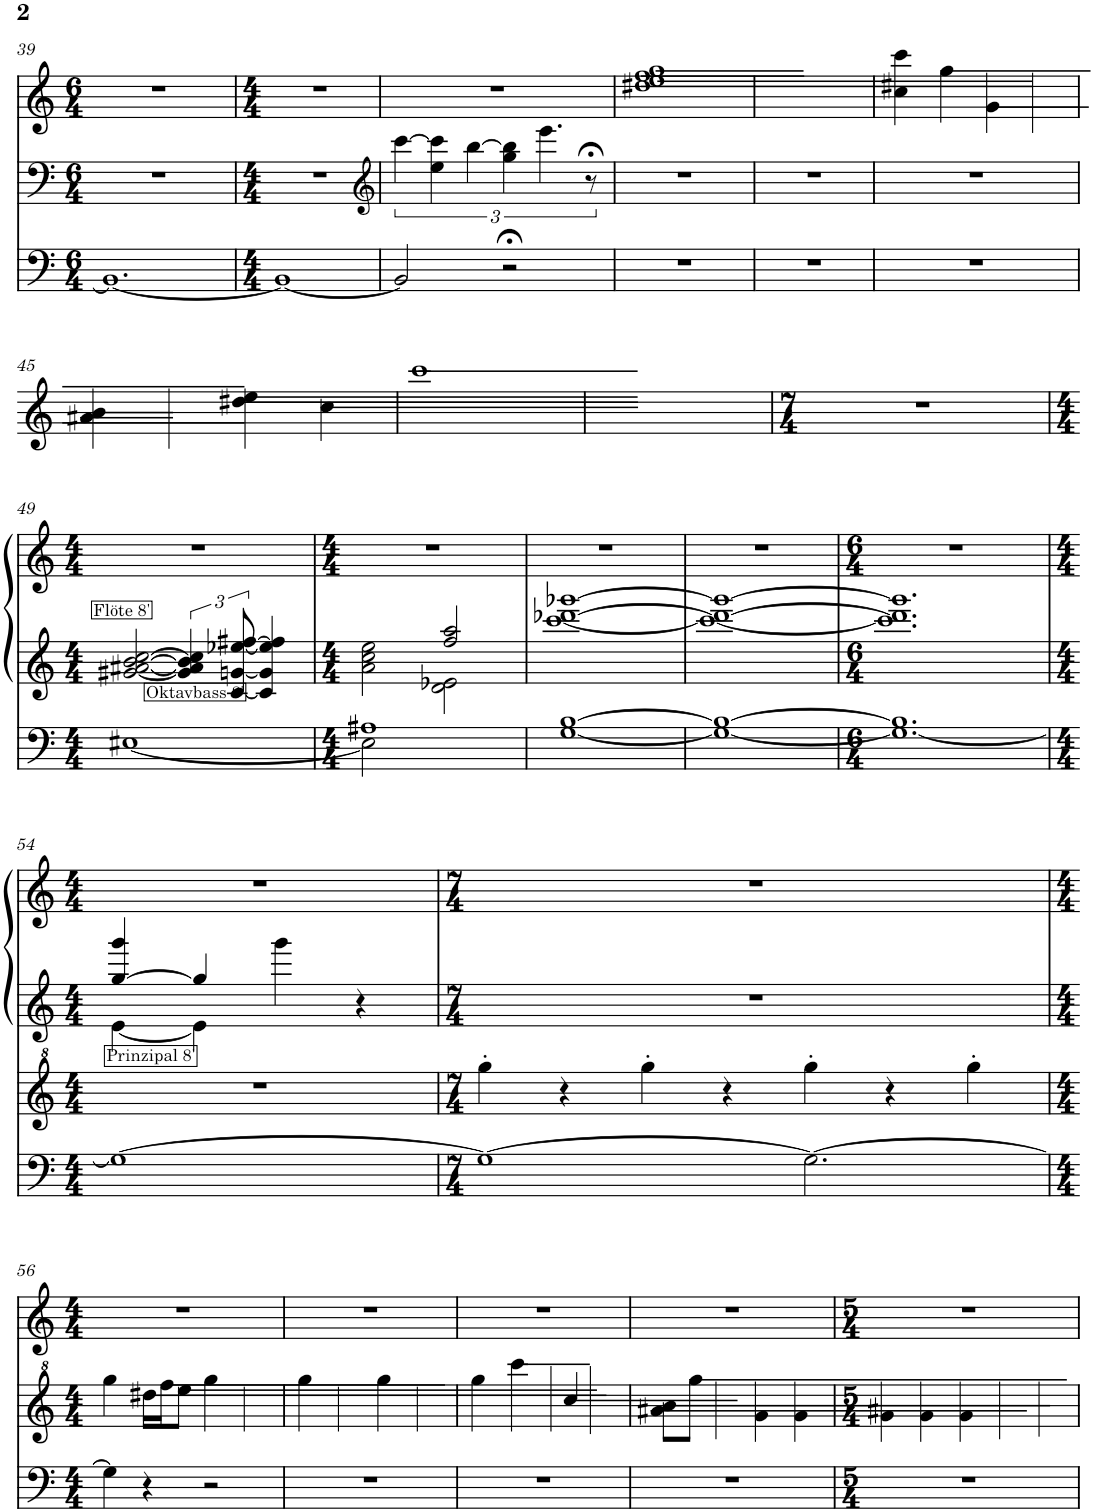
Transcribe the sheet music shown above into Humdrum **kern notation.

**kern	**kern	**kern	**kern
*part1	*part1	*part1	*part1
*staff4	*staff3	*staff2	*staff1
*I"test	*	*	*
*I'test	*	*	*
!!LO:PB:g=z
*clefF4	*clefF4	*clefG2	*clefG2
*k[]	*k[]	*k[]	*k[]
*M6/4	*M6/4	*M6/4	*M6/4
=39	=39	=39	=39
1.BB_	1.r	1.r;<	1.r
=40	=40	=40	=40
*M4/4	*M4/4	*M4/4	*M4/4
1BB_	1r	1r	1r
=41	=41	=41	=41
*	*clefG2	*	*
2BB/]	[6ccc\	1r	1r
.	6ee\ 6ccc\]	.	.
.	[6bb\	.	.
2r;<	6gg\ 6bb\]	.	.
.	6.eee\	.	.
.	12r;<	.	.
=42	=42	=42	=42
1r	1r	1r	1dd#X 1ee 1ff 1gg
=43	=43	=43	=43
1r	1r	1r	1dd#X 1ee 1ff 1gg
=44	=44	=44	=44
1r	1r	1r	4cc\ 4dd#X\ 4ee\ 4ccc\
.	.	.	4dd#\ 4ee\ 4gg\
.	.	.	4g\ 4dd#\ 4ee\ 4gg\
.	.	.	4g\ 4dd#\ 4ee\ 4gg\
!!LO:LB:g=z
=45	=45	=45	=45
1r	1r	1r	4g\ 4a#X\ 4b\ 4gg\
.	.	.	4g\ 4a#\ 4b\ 4gg\
.	.	.	4g\ 4dd#X\ 4ee\ 4gg\
.	.	.	4cc\ 4dd#\ 4ee\
=46	=46	=46	=46
1r	1r	1r	1cc 1dd#X 1ee 1ccc
=47	=47	=47	=47
1r	1r	1r	1cc 1dd#X 1ee 1ccc
=48	=48	=48	=48
*M7/4	*M7/4	*M7/4	*M7/4
1..r	1..r	1..r	1..r
!!LO:LB:g=z
=49	=49	=49	=49
*	*clefG^2	*	*
*M4/4	*M4/4	*M4/4	*M4/4
!	!	!LO:TX:a:t=Flöte 8'	!
!LO:TX:a:t=Oktavbass 8'	!	!	!
[1E#X	4r	[2g#X/ [2a#X/ [2b/ [2cc/	1r
.	4r	.	.
.	2r	6g#/] 6a#/] 6b/] 6cc/]	.
.	.	[12c/ [12gn/ [12ee-X/ [12ff#X/	.
.	.	4c/] 4g/] 4ee-/] 4ff#/]	.
=50	=50	=50	=50
*M4/4	*M4/4	*M4/4	*M4/4
*^	*	*^	*
1A#X	2E#\]	1r	2a\ 2cc\ 2ee\	2ryy	1r
.	2ryy	.	2ff/ 2aa/	2d\ 2e-X\	.
*v	*v	*	*v	*v	*
=51	=51	=51	=51
[1G [1B	1r	[1ccc [1ddd-X [1ggg-X	1r
=52	=52	=52	=52
1G_ 1B_	1r	1ccc_ 1ddd-_ 1ggg-_	1r
=53	=53	=53	=53
*M6/4	*M6/4	*M6/4	*M6/4
1.G_ 1.B]	1.r	1.ccc] 1.ddd-] 1.ggg-]	1.r
!!LO:LB:g=z
=54	=54	=54	=54
*M4/4	*M4/4	*M4/4	*M4/4
*	*	*^	*
!	!LO:TX:a:t=Prinzipal 8'	!	!	!
1G_	1r	[4gg/ 4ggg/	[4e\	1r
.	.	4gg/]	4e\]	.
.	.	4ggg\	2ryy	.
.	.	4r	.	.
*	*	*v	*v	*
=55	=55	=55	=55
*M7/4	*M7/4	*M7/4	*M7/4
1G_	4ggg'\	1..r	1..r
.	4r	.	.
.	4ggg'\	.	.
.	4r	.	.
2.G\_	4ggg'\	.	.
.	4r	.	.
.	4ggg'\	.	.
!!LO:LB:g=z
=56	=56	=56	=56
*M4/4	*M4/4	*M4/4	*M4/4
4G\]	4ggg\	1r	1r
4r	16ddd#X\LL	.	.
.	16ddd#\ 16fff\J	.	.
.	8ddd#\ 8eee\ 8fff\J	.	.
2r	4ddd#\ 4eee\ 4fff\ 4ggg\	.	.
.	4ddd#\ 4eee\ 4fff\	.	.
=57	=57	=57	=57
1r	4ddd#X\ 4eee\ 4fff\ 4ggg\	1r	1r
.	4ddd#\ 4eee\ 4fff\	.	.
.	4ddd#\ 4eee\ 4fff\ 4ggg\	.	.
.	4ddd#\ 4eee\ 4fff\	.	.
=58	=58	=58	=58
*	*^	*	*
1r	2ryy	4ddd\ 4eee\ 4ggg\	1r	1r
.	.	4ddd\ 4eee\ 4cccc\	.	.
.	4ddd\ 4eee\ 4cccc\	4ccc/	.	.
.	4ryy	4ccc\ 4ddd\ 4eee\ 4cccc\	.	.
*	*v	*v	*	*
=59	=59	=59	=59
1r	8aa#X\ 8bb\ 8ccc\L	1r	1r
.	8aa#\ 8bb\ 8ccc\ 8ggg\J	.	.
.	4aa#\ 4bb\ 4ccc\ 4ggg\	.	.
.	4gg\ 4aa#\ 4bb\ 4ggg\	.	.
.	4gg\ 4aa#\ 4bb\ 4ggg\	.	.
=60	=60	=60	=60
*M5/4	*M5/4	*M5/4	*M5/4
4%5r	4gg\ 4aa#X\ 4bb\ 4ggg\	4%5r	4%5r
.	4gg\ 4aa#\ 4bb\ 4ggg\	.	.
.	4gg\ 4aa#\ 4bb\ 4ggg\	.	.
.	4aa#\ 4bb\ 4ggg\	.	.
.	4bb\ 4ggg\	.	.
=	=	=	=
*-	*-	*-	*-
